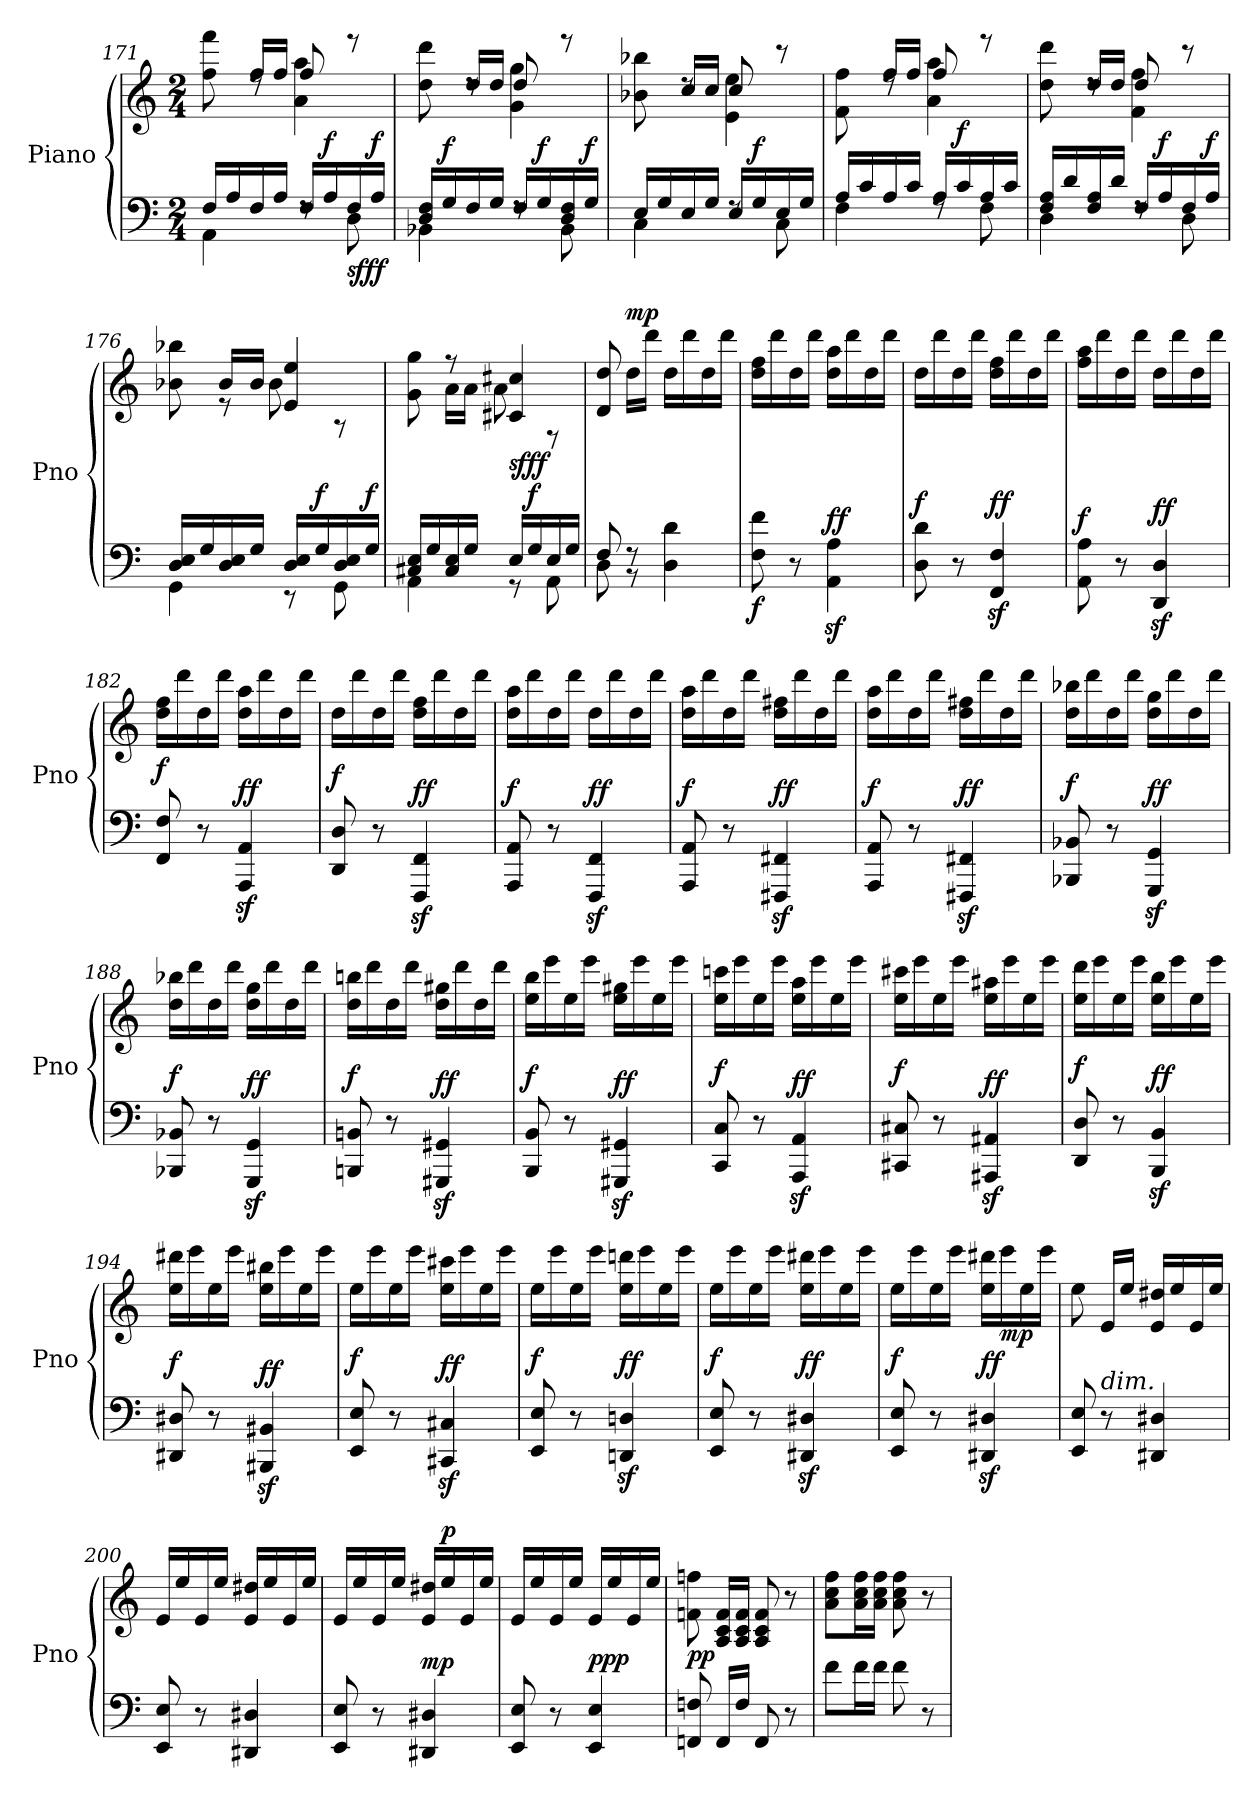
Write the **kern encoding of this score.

**kern	**kern	**dynam
*part1	*part1	*part1
*staff2	*staff1	*staff1/2
*I"Piano	*	*
*I'Pno	*	*
*clefF4	*clefG2	*
*k[]	*k[]	*
*M2/4	*M2/4	*
=171	=171	=171
*^	*^	*
16F/LL	4AA\	8ff\ 8fff\	8ryy	.
16A/	.	.	.	.
16F/	.	16ff/LL	8rdd	.
16A/JJ	.	16ff/JJ	.	.
!	!	!	!	!LO:DY:a
!	!	!	!	!LO:DY:n=1:b
16F/LL	8rF	8ff/	4a\ 4aa\	ff sf
!	!	!	!	!LO:DY:n=2:a=2
16A/	.	.	.	f
!	!	!	!	!LO:DY:n=3:b=2
!	!	!	!	!LO:DY:n=4:b
16F/	8D\	8r	.	sf ff
!	!	!	!	!LO:DY:n=5:a=2
16A/JJ	.	.	.	f
=172	=172	=172	=172	=172
!	!	!	!	!LO:DY:a=2
!	!	!	!	!LO:DY:n=1:b=2
16D/ 16F/LL	4BB-X\	8dd\ 8ddd\	8ryy	ff sf
!	!	!	!	!LO:DY:n=2:a=2
16G/	.	.	.	f
16F/	.	16dd/LL	8rdd	.
16G/JJ	.	16dd/JJ	.	.
!	!	!	!	!LO:DY:n=3:a
!	!	!	!	!LO:DY:n=4:b
16F/LL	8rF	8dd/	4g\ 4gg\	ff sf
!	!	!	!	!LO:DY:n=5:a=2
16G/	.	.	.	f
!	!	!	!	!LO:DY:n=6:a=2
!	!	!	!	!LO:DY:n=7:b=2
16D/ 16F/	8BB-\	8r	.	ff sf
!	!	!	!	!LO:DY:n=8:a=2
16G/JJ	.	.	.	f
=173	=173	=173	=173	=173
16E/LL	4C\	8b-X\ 8bb-X\	8ryy	.
16G/	.	.	.	.
16E/	.	16cc/LL	8rdd	.
16G/JJ	.	16cc/JJ	.	.
!	!	!	!	!LO:DY:a
!	!	!	!	!LO:DY:n=1:b
16E/LL	8rF	8cc/	4e\ 4ee\	ff sf
!	!	!	!	!LO:DY:n=2:a=2
16G/	.	.	.	f
16E/	8C\	8r	.	.
16G/JJ	.	.	.	.
=174	=174	=174	=174	=174
16A/LL	4F\	8f\ 8ff\	8ryy	.
16c/	.	.	.	.
16A/	.	16ff/LL	8rdd	.
16c/JJ	.	16ff/JJ	.	.
!	!	!	!	!LO:DY:a
!	!	!	!	!LO:DY:n=1:b
16A/LL	8rF	8ff/	4a\ 4aa\	ff sf
!	!	!	!	!LO:DY:n=2:a=2
16c/	.	.	.	f
16A/	8F\	8r	.	.
16c/JJ	.	.	.	.
!!LO:LB:g=z	!!
=175	=175	=175	=175	=175
16F/ 16A/LL	4D\	8dd\ 8ddd\	8ryy	.
16d/	.	.	.	.
16F/ 16A/	.	16dd/LL	8rdd	.
16d/JJ	.	16dd/JJ	.	.
!	!	!	!	!LO:DY:a
!	!	!	!	!LO:DY:n=1:b
16F/LL	8rF	8dd/	4f\ 4ff\	ff sf
!	!	!	!	!LO:DY:n=2:a=2
16A/	.	.	.	f
!	!	!	!	!LO:DY:n=3:a=2
!	!	!	!	!LO:DY:n=4:b=2
16F/	8D\	8r	.	ff sf
!	!	!	!	!LO:DY:n=5:a=2
16A/JJ	.	.	.	f
=176	=176	=176	=176	=176
16D/ 16E/LL	4GG\	8b-X\ 8bb-X\	8ryy	.
16G/	.	.	.	.
16D/ 16E/	.	16b-/LL	8r	.
16G/JJ	.	16b-/JJ	.	.
!	!	!	!	!LO:DY:a
!	!	!	!	!LO:DY:n=1:b
16D/ 16E/LL	8r	4e/ 4ee/	8b-\	ff sf
!	!	!	!	!LO:DY:n=2:a=2
16G/	.	.	.	f
!	!	!	!	!LO:DY:n=3:a=2
!	!	!	!	!LO:DY:n=4:b=2
16D/ 16E/	8GG\	.	8r	ff sf
!	!	!	!	!LO:DY:n=5:a=2
16G/JJ	.	.	.	f
=177	=177	=177	=177	=177
16C#X/ 16E/LL	4AA\	8g\ 8gg\	8ryy	.
16G/	.	.	.	.
16C#/ 16E/	.	8rff	16a\LL	.
16G/JJ	.	.	16a\JJ	.
!	!	!	!	!LO:DY:a=2
!	!	!	!	!LO:DY:n=1:a
16E/LL	8r	4c#X/ 4cc#X/	8a\	sf ff
!	!	!	!	!LO:DY:n=2:a=2
16G/	.	.	.	f
16E/	8AA\	.	8r	.
16G/JJ	.	.	.	.
*	*	*v	*v	*
=178	=178	=178	=178
8F/	8D\	8d/ 8dd/	.
!	!	!	!LO:DY:a
8r	8r	16dd\LL	mp
.	.	16ddd\JJ	.
!	!	!	!LO:DY:a=2
!	!	!	!LO:DY:n=1:b=2
4D\ 4d\	4ryy	16dd\LL	ff sf
.	.	16ddd\	.
.	.	16dd\	.
.	.	16ddd\JJ	.
*v	*v	*	*
=179	=179	=179
!	!	!LO:DY:b=2
8F\ 8f\	16dd\ 16ff\LL	f
.	16ddd\	.
8r	16dd\	.
.	16ddd\JJ	.
!	!	!LO:DY:a=2
4AA\z< 4A\z<	16dd\ 16aa\LL	ff
.	16ddd\	.
.	16dd\	.
.	16ddd\JJ	.
!!LO:PB:g=z
=180	=180	=180
!	!	!LO:DY:a=2
8D\ 8d\	16dd\LL	f
.	16ddd\	.
8r	16dd\	.
.	16ddd\JJ	.
!	!	!LO:DY:a=2
4FF/z< 4F/z<	16dd\ 16ff\LL	ff
.	16ddd\	.
.	16dd\	.
.	16ddd\JJ	.
=181	=181	=181
!	!	!LO:DY:a=2
8AA\ 8A\	16ff\ 16aa\LL	f
.	16ddd\	.
8r	16dd\	.
.	16ddd\JJ	.
!	!	!LO:DY:a=2
4DD/z< 4D/z<	16dd\LL	ff
.	16ddd\	.
.	16dd\	.
.	16ddd\JJ	.
=182	=182	=182
!	!	!LO:DY:a=2
8FF/ 8F/	16dd\ 16ff\LL	f
.	16ddd\	.
8r	16dd\	.
.	16ddd\JJ	.
!	!	!LO:DY:a=2
4AAA/z< 4AA/z<	16dd\ 16aa\LL	ff
.	16ddd\	.
.	16dd\	.
.	16ddd\JJ	.
=183	=183	=183
!	!	!LO:DY:a=2
8DD/ 8D/	16dd\LL	f
.	16ddd\	.
8r	16dd\	.
.	16ddd\JJ	.
!	!	!LO:DY:a=2
4FFF/z< 4FF/z<	16dd\ 16ff\LL	ff
.	16ddd\	.
.	16dd\	.
.	16ddd\JJ	.
=184	=184	=184
!	!	!LO:DY:a=2
8AAA/ 8AA/	16dd\ 16aa\LL	f
.	16ddd\	.
8r	16dd\	.
.	16ddd\JJ	.
!	!	!LO:DY:a=2
4FFF/z< 4FF/z<	16dd\LL	ff
.	16ddd\	.
.	16dd\	.
.	16ddd\JJ	.
!!LO:LB:g=z
=185	=185	=185
!	!	!LO:DY:a=2
8AAA/ 8AA/	16dd\ 16aa\LL	f
.	16ddd\	.
8r	16dd\	.
.	16ddd\JJ	.
!	!	!LO:DY:a=2
4FFF#X/z< 4FF#X/z<	16dd\ 16ff#X\LL	ff
.	16ddd\	.
.	16dd\	.
.	16ddd\JJ	.
=186	=186	=186
!	!	!LO:DY:a=2
8AAA/ 8AA/	16dd\ 16aa\LL	f
.	16ddd\	.
8r	16dd\	.
.	16ddd\JJ	.
!	!	!LO:DY:a=2
4FFF#X/z< 4FF#X/z<	16dd\ 16ff#X\LL	ff
.	16ddd\	.
.	16dd\	.
.	16ddd\JJ	.
=187	=187	=187
!	!	!LO:DY:a=2
8BBB-X/ 8BB-X/	16dd\ 16bb-X\LL	f
.	16ddd\	.
8r	16dd\	.
.	16ddd\JJ	.
!	!	!LO:DY:a=2
4GGG/z< 4GG/z<	16dd\ 16gg\LL	ff
.	16ddd\	.
.	16dd\	.
.	16ddd\JJ	.
=188	=188	=188
!	!	!LO:DY:a=2
8BBB-X/ 8BB-X/	16dd\ 16bb-X\LL	f
.	16ddd\	.
8r	16dd\	.
.	16ddd\JJ	.
!	!	!LO:DY:a=2
4GGG/z< 4GG/z<	16dd\ 16gg\LL	ff
.	16ddd\	.
.	16dd\	.
.	16ddd\JJ	.
=189	=189	=189
!	!	!LO:DY:a=2
8BBBn/ 8BBn/	16dd\ 16bbn\LL	f
.	16ddd\	.
8r	16dd\	.
.	16ddd\JJ	.
!	!	!LO:DY:a=2
4GGG#X/z< 4GG#X/z<	16dd\ 16gg#X\LL	ff
.	16ddd\	.
.	16dd\	.
.	16ddd\JJ	.
!!LO:LB:g=z
=190	=190	=190
!	!	!LO:DY:a=2
8BBB/ 8BB/	16ee\ 16bb\LL	f
.	16eee\	.
8r	16ee\	.
.	16eee\JJ	.
!	!	!LO:DY:a=2
4GGG#X/z< 4GG#X/z<	16ee\ 16gg#X\LL	ff
.	16eee\	.
.	16ee\	.
.	16eee\JJ	.
=191	=191	=191
!	!	!LO:DY:a=2
8CC/ 8C/	16ee\ 16cccn\LL	f
.	16eee\	.
8r	16ee\	.
.	16eee\JJ	.
!	!	!LO:DY:a=2
4AAA/z< 4AA/z<	16ee\ 16aa\LL	ff
.	16eee\	.
.	16ee\	.
.	16eee\JJ	.
=192	=192	=192
!	!	!LO:DY:a=2
8CC#X/ 8C#X/	16ee\ 16ccc#X\LL	f
.	16eee\	.
8r	16ee\	.
.	16eee\JJ	.
!	!	!LO:DY:a=2
4AAA#X/z< 4AA#X/z<	16ee\ 16aa#X\LL	ff
.	16eee\	.
.	16ee\	.
.	16eee\JJ	.
=193	=193	=193
!	!	!LO:DY:a=2
8DD/ 8D/	16ee\ 16ddd\LL	f
.	16eee\	.
8r	16ee\	.
.	16eee\JJ	.
!	!	!LO:DY:a=2
4BBB/z< 4BB/z<	16ee\ 16bb\LL	ff
.	16eee\	.
.	16ee\	.
.	16eee\JJ	.
=194	=194	=194
!	!	!LO:DY:a=2
8DD#X/ 8D#X/	16ee\ 16ddd#X\LL	f
.	16eee\	.
8r	16ee\	.
.	16eee\JJ	.
!	!	!LO:DY:a=2
4BBB#X/z< 4BB#X/z<	16ee\ 16bb#X\LL	ff
.	16eee\	.
.	16ee\	.
.	16eee\JJ	.
!!LO:LB:g=z
=195	=195	=195
!	!	!LO:DY:a=2
8EE/ 8E/	16ee\LL	f
.	16eee\	.
8r	16ee\	.
.	16eee\JJ	.
!	!	!LO:DY:a=2
4CC#X/z< 4C#X/z<	16ee\ 16ccc#X\LL	ff
.	16eee\	.
.	16ee\	.
.	16eee\JJ	.
=196	=196	=196
!	!	!LO:DY:a=2
8EE/ 8E/	16ee\LL	f
.	16eee\	.
8r	16ee\	.
.	16eee\JJ	.
!	!	!LO:DY:a=2
4DDn/z< 4Dn/z<	16ee\ 16dddn\LL	ff
.	16eee\	.
.	16ee\	.
.	16eee\JJ	.
=197	=197	=197
!	!	!LO:DY:a=2
8EE/ 8E/	16ee\LL	f
.	16eee\	.
8r	16ee\	.
.	16eee\JJ	.
!	!	!LO:DY:a=2
4DD#X/z< 4D#X/z<	16ee\ 16ddd#X\LL	ff
.	16eee\	.
.	16ee\	.
.	16eee\JJ	.
=198	=198	=198
!	!	!LO:DY:a=2
8EE/ 8E/	16ee\LL	f
.	16eee\	.
8r	16ee\	.
.	16eee\JJ	.
!	!	!LO:DY:a=2
4DD#X/z< 4D#X/z<	16ee\ 16ddd#X\LL	ff
!	!	!LO:DY:b
.	16eee\	mp
.	16ee\	.
.	16eee\JJ	.
=199	=199	=199
!	!	!LO:DY:a=2
!	!	!LO:DY:n=1:a
8EE/ 8E/	8ee\	mf p
!LO:TX:a:i:t=dim.	!	!
8r	16e/LL	.
.	16ee/JJ	.
4DD#X/ 4D#X/	16e/ 16dd#X/LL	.
.	16ee/	.
.	16e/	.
.	16ee/JJ	.
=200	=200	=200
8EE/ 8E/	16e/LL	.
.	16ee/	.
8r	16e/	.
.	16ee/JJ	.
4DD#X/ 4D#X/	16e/ 16dd#X/LL	.
.	16ee/	.
.	16e/	.
.	16ee/JJ	.
!!LO:LB:g=z
=201	=201	=201
8EE/ 8E/	16e/LL	.
.	16ee/	.
8r	16e/	.
.	16ee/JJ	.
!	!	!LO:DY:a=2
4DD#X/ 4D#X/	16e/ 16dd#X/LL	mp
!	!	!LO:DY:a
.	16ee/	p
.	16e/	.
.	16ee/JJ	.
=202	=202	=202
8EE/ 8E/	16e/LL	.
.	16ee/	.
8r	16e/	.
.	16ee/JJ	.
!	!	!LO:DY:a=2
!	!	!LO:DY:n=1:a
4EE/ 4E/	16e/LL	p pp
.	16ee/	.
.	16e/	.
.	16ee/JJ	.
=203	=203	=203
!	!	!LO:DY:a=2
8FFn/ 8Fn/	8fn\ 8ffn\	pp
16FF/LL	16A/ 16c/ 16f/LL	.
16F/JJ	16A/ 16c/ 16f/JJ	.
8FF/	8A/ 8c/ 8f/	.
8r	8r	.
=204	=204	=204
8f\L	8a\ 8cc\ 8ff\L	.
16f\L	16a\ 16cc\ 16ff\L	.
16f\JJ	16a\ 16cc\ 16ff\JJ	.
8f\	8a\ 8cc\ 8ff\	.
8r	8r	.
=	=	=
*-	*-	*-
